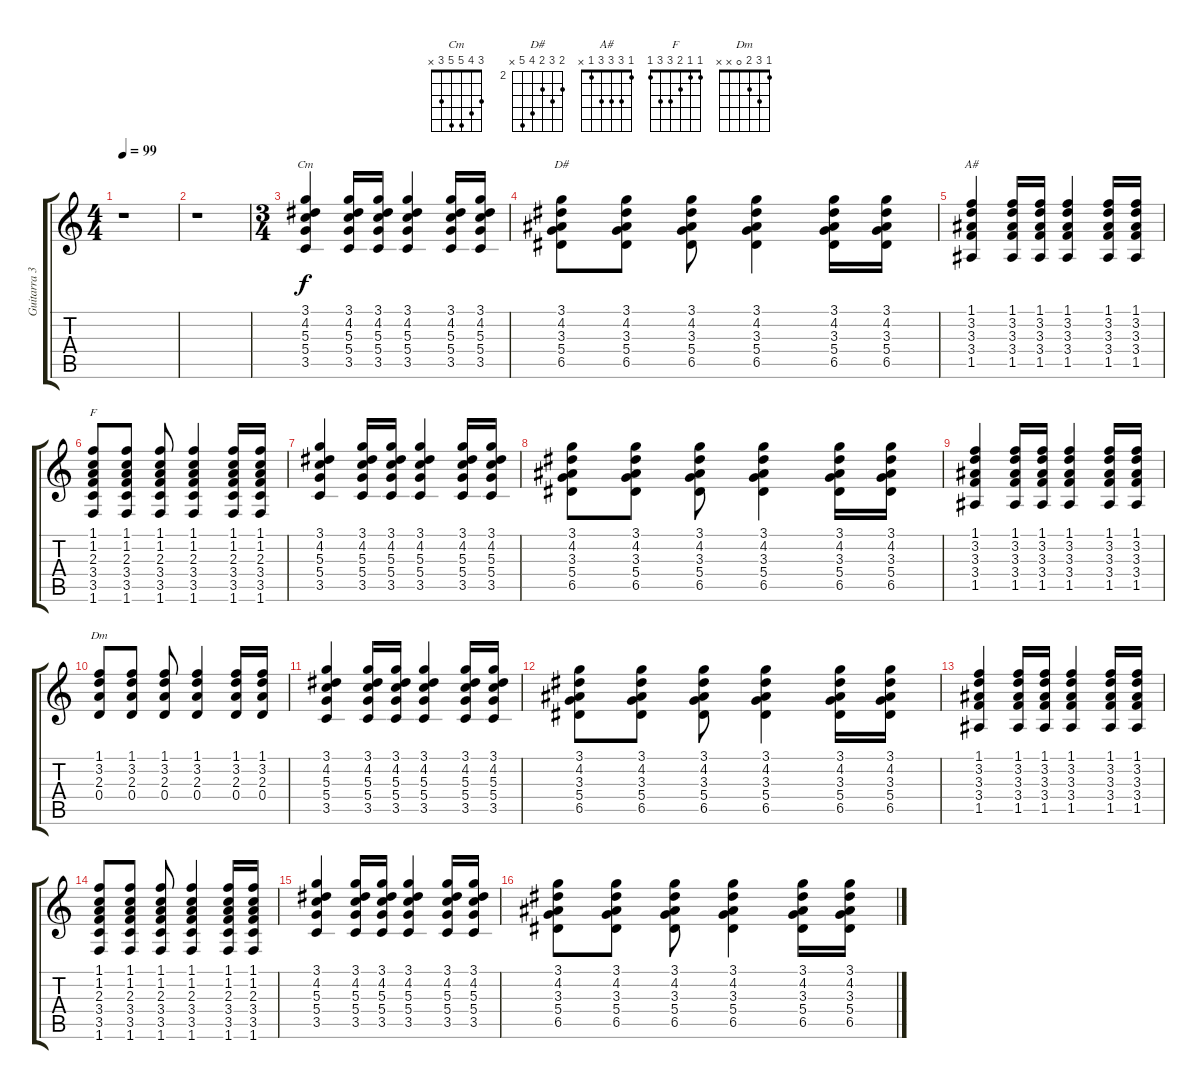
\track ("Guitarra 3" "Guitarra 3") {instrument acousticguitarsteel}
\staff {score tabs}
\tuning (E4 B3 G3 D3 A2 E2) {hide}
\chord ("Cm" 3 4 5 5 3 x)
\chord ("D#" 3 4 3 5 6 x) {firstfret 2}
\chord ("A#" 1 3 3 3 1 x)
\chord ("F" 1 1 2 3 3 1)
\chord ("Dm" 1 3 2 0 x x)
\ts (4 4)
\tempo 99
\clef g2
\ks c
r.1{dy f} |
r.1 |
\ts (3 4)
(3.1 4.2 5.3 5.4 3.5).4{ch "Cm"} (3.1 4.2 5.3 5.4 3.5).16 (3.1 4.2 5.3 5.4 3.5).16 (3.1 4.2 5.3 5.4 3.5).4 (3.1 4.2 5.3 5.4 3.5).16 (3.1 4.2 5.3 5.4 3.5).16 |
(3.1 4.2 3.3 5.4 6.5).8{ch "D#"} (3.1 4.2 3.3 5.4 6.5).8 (3.1 4.2 3.3 5.4 6.5).8 (3.1 4.2 3.3 5.4 6.5).4 (3.1 4.2 3.3 5.4 6.5).16 (3.1 4.2 3.3 5.4 6.5).16 |
(1.1 3.2 3.3 3.4 1.5).4{ch "A#"} (1.1 3.2 3.3 3.4 1.5).16 (1.1 3.2 3.3 3.4 1.5).16 (1.1 3.2 3.3 3.4 1.5).4 (1.1 3.2 3.3 3.4 1.5).16 (1.1 3.2 3.3 3.4 1.5).16 |
(1.1 1.2 2.3 3.4 3.5 1.6).8{ch "F"} (1.1 1.2 2.3 3.4 3.5 1.6).8 (1.1 1.2 2.3 3.4 3.5 1.6).8 (1.1 1.2 2.3 3.4 3.5 1.6).4 (1.1 1.2 2.3 3.4 3.5 1.6).16 (1.1 1.2 2.3 3.4 3.5 1.6).16 |
(3.1 4.2 5.3 5.4 3.5).4 (3.1 4.2 5.3 5.4 3.5).16 (3.1 4.2 5.3 5.4 3.5).16 (3.1 4.2 5.3 5.4 3.5).4 (3.1 4.2 5.3 5.4 3.5).16 (3.1 4.2 5.3 5.4 3.5).16 |
(3.1 4.2 3.3 5.4 6.5).8 (3.1 4.2 3.3 5.4 6.5).8 (3.1 4.2 3.3 5.4 6.5).8 (3.1 4.2 3.3 5.4 6.5).4 (3.1 4.2 3.3 5.4 6.5).16 (3.1 4.2 3.3 5.4 6.5).16 |
(1.1 3.2 3.3 3.4 1.5).4 (1.1 3.2 3.3 3.4 1.5).16 (1.1 3.2 3.3 3.4 1.5).16 (1.1 3.2 3.3 3.4 1.5).4 (1.1 3.2 3.3 3.4 1.5).16 (1.1 3.2 3.3 3.4 1.5).16 |
(1.1 3.2 2.3 0.4).8{ch "Dm"} (1.1 3.2 2.3 0.4).8 (1.1 3.2 2.3 0.4).8 (1.1 3.2 2.3 0.4).4 (1.1 3.2 2.3 0.4).16 (1.1 3.2 2.3 0.4).16 |
(3.1 4.2 5.3 5.4 3.5).4 (3.1 4.2 5.3 5.4 3.5).16 (3.1 4.2 5.3 5.4 3.5).16 (3.1 4.2 5.3 5.4 3.5).4 (3.1 4.2 5.3 5.4 3.5).16 (3.1 4.2 5.3 5.4 3.5).16 |
(3.1 4.2 3.3 5.4 6.5).8 (3.1 4.2 3.3 5.4 6.5).8 (3.1 4.2 3.3 5.4 6.5).8 (3.1 4.2 3.3 5.4 6.5).4 (3.1 4.2 3.3 5.4 6.5).16 (3.1 4.2 3.3 5.4 6.5).16 |
(1.1 3.2 3.3 3.4 1.5).4 (1.1 3.2 3.3 3.4 1.5).16 (1.1 3.2 3.3 3.4 1.5).16 (1.1 3.2 3.3 3.4 1.5).4 (1.1 3.2 3.3 3.4 1.5).16 (1.1 3.2 3.3 3.4 1.5).16 |
(1.1 1.2 2.3 3.4 3.5 1.6).8 (1.1 1.2 2.3 3.4 3.5 1.6).8 (1.1 1.2 2.3 3.4 3.5 1.6).8 (1.1 1.2 2.3 3.4 3.5 1.6).4 (1.1 1.2 2.3 3.4 3.5 1.6).16 (1.1 1.2 2.3 3.4 3.5 1.6).16 |
(3.1 4.2 5.3 5.4 3.5).4 (3.1 4.2 5.3 5.4 3.5).16 (3.1 4.2 5.3 5.4 3.5).16 (3.1 4.2 5.3 5.4 3.5).4 (3.1 4.2 5.3 5.4 3.5).16 (3.1 4.2 5.3 5.4 3.5).16 |
(3.1 4.2 3.3 5.4 6.5).8 (3.1 4.2 3.3 5.4 6.5).8 (3.1 4.2 3.3 5.4 6.5).8 (3.1 4.2 3.3 5.4 6.5).4 (3.1 4.2 3.3 5.4 6.5).16 (3.1 4.2 3.3 5.4 6.5).16
